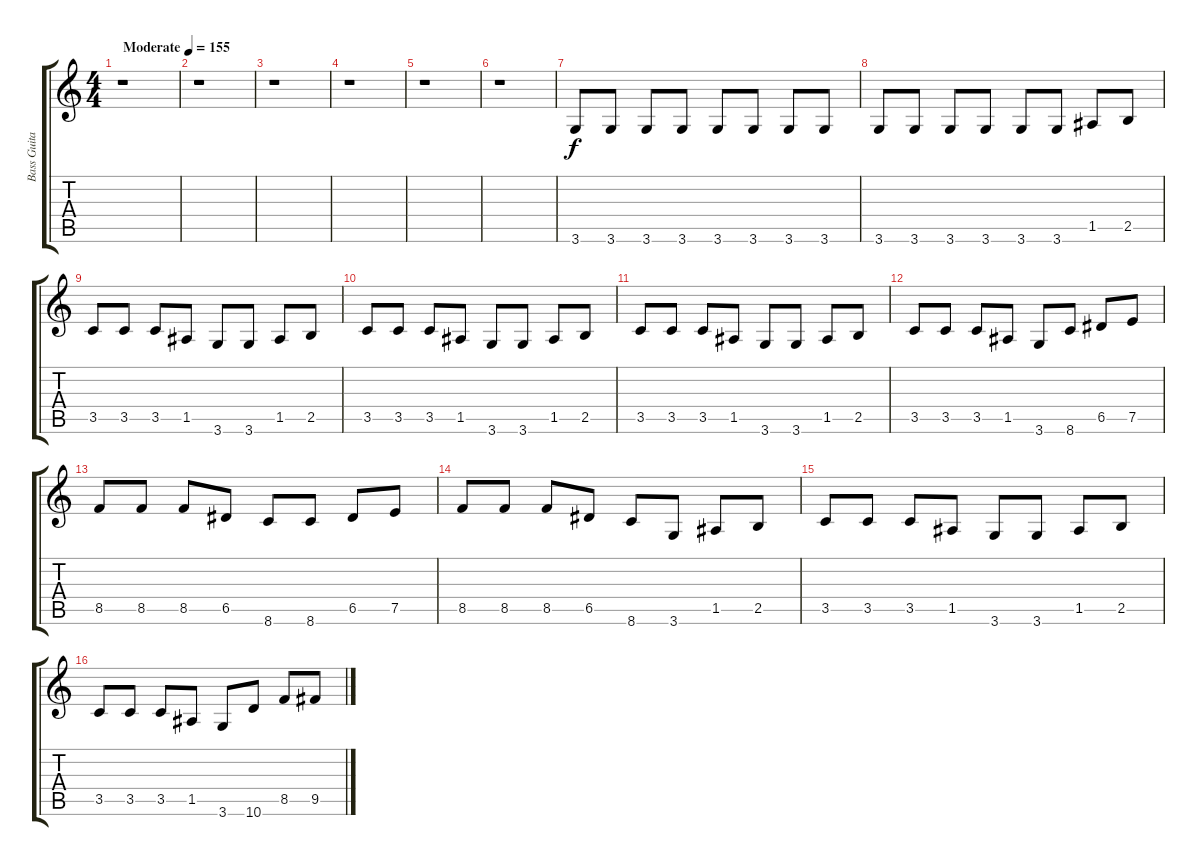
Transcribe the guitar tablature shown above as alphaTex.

\track ("Bass Guitar" "Bass Guita") {instrument fretlessbass}
\staff {score tabs}
\tuning (E4 B3 G3 D3 A2 E2) {hide}
\ts (4 4)
\tempo (155 "Moderate")
\clef g2
\ks c
r.1{dy f instrument fretlessbass} |
r.1 |
r.1 |
r.1 |
r.1 |
r.1 |
3.6.8 3.6.8 3.6.8 3.6.8 3.6.8 3.6.8 3.6.8 3.6.8 |
3.6.8 3.6.8 3.6.8 3.6.8 3.6.8 3.6.8 1.5.8 2.5.8 |
3.5.8 3.5.8 3.5.8 1.5.8 3.6.8 3.6.8 1.5.8 2.5.8 |
3.5.8 3.5.8 3.5.8 1.5.8 3.6.8 3.6.8 1.5.8 2.5.8 |
3.5.8 3.5.8 3.5.8 1.5.8 3.6.8 3.6.8 1.5.8 2.5.8 |
3.5.8 3.5.8 3.5.8 1.5.8 3.6.8 8.6.8 6.5.8 7.5.8 |
8.5.8 8.5.8 8.5.8 6.5.8 8.6.8 8.6.8 6.5.8 7.5.8 |
8.5.8 8.5.8 8.5.8 6.5.8 8.6.8 3.6.8 1.5.8 2.5.8 |
3.5.8 3.5.8 3.5.8 1.5.8 3.6.8 3.6.8 1.5.8 2.5.8 |
3.5.8 3.5.8 3.5.8 1.5.8 3.6.8 10.6.8 8.5.8 9.5.8
